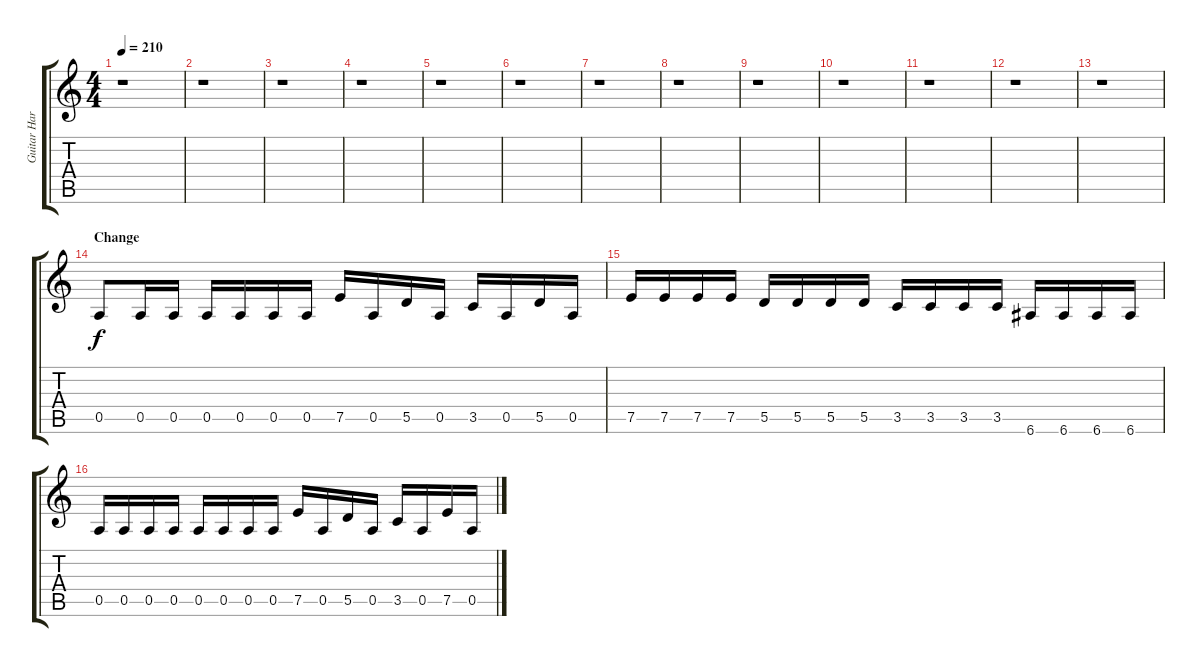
\track ("Guitar Harms" "Guitar Har") {instrument distortionguitar}
\staff {score tabs}
\tuning (E4 B3 G3 D3 A2 E2) {hide}
\ts (4 4)
\tempo 210
\clef g2
\ks c
r.1{dy f} |
r.1 |
r.1 |
r.1 |
r.1 |
r.1 |
r.1 |
r.1 |
r.1 |
r.1 |
r.1 |
r.1 |
r.1 |
\section ("" "Change")
0.5.8 0.5.16 0.5.16 0.5.16 0.5.16 0.5.16 0.5.16 7.5.16 0.5.16 5.5.16 0.5.16 3.5.16 0.5.16 5.5.16 0.5.16 |
7.5.16 7.5.16 7.5.16 7.5.16 5.5.16 5.5.16 5.5.16 5.5.16 3.5.16 3.5.16 3.5.16 3.5.16 6.6.16 6.6.16 6.6.16 6.6.16 |
0.5.16 0.5.16 0.5.16 0.5.16 0.5.16 0.5.16 0.5.16 0.5.16 7.5.16 0.5.16 5.5.16 0.5.16 3.5.16 0.5.16 7.5.16 0.5.16
